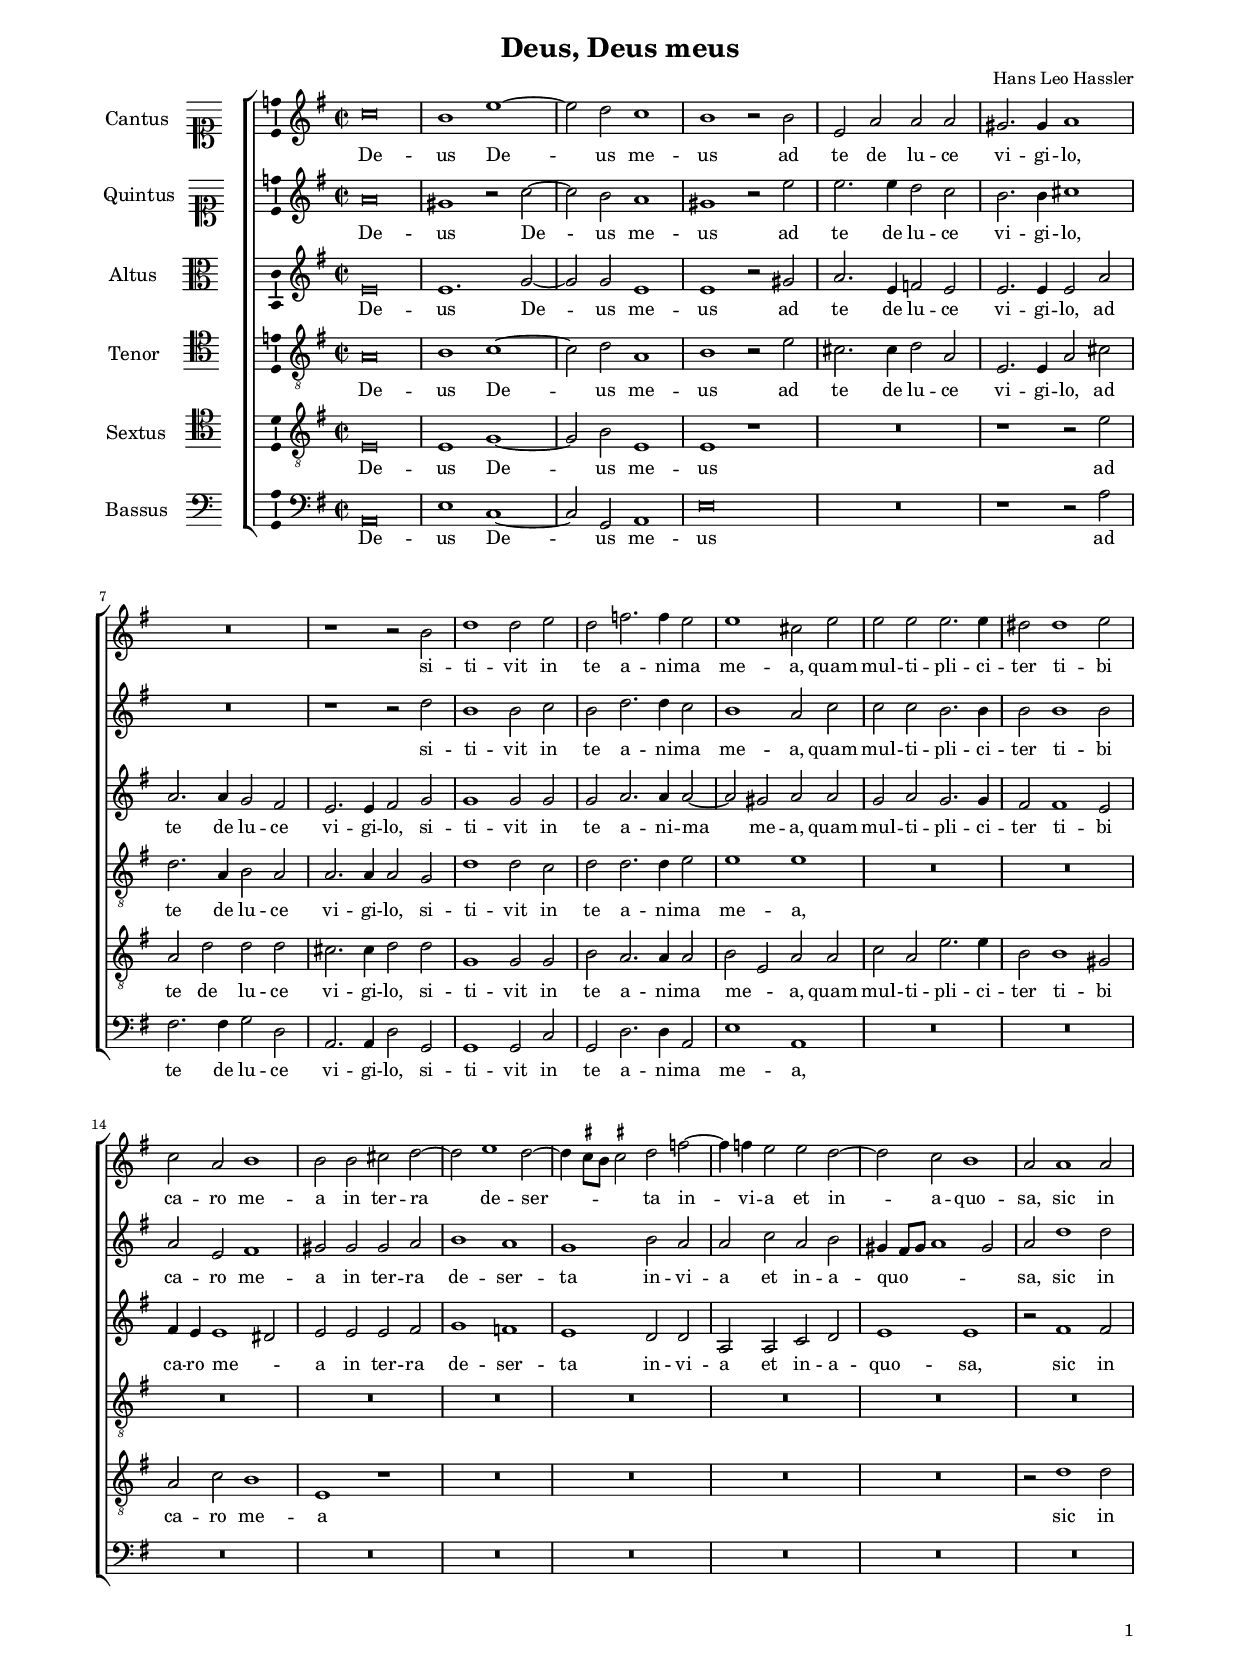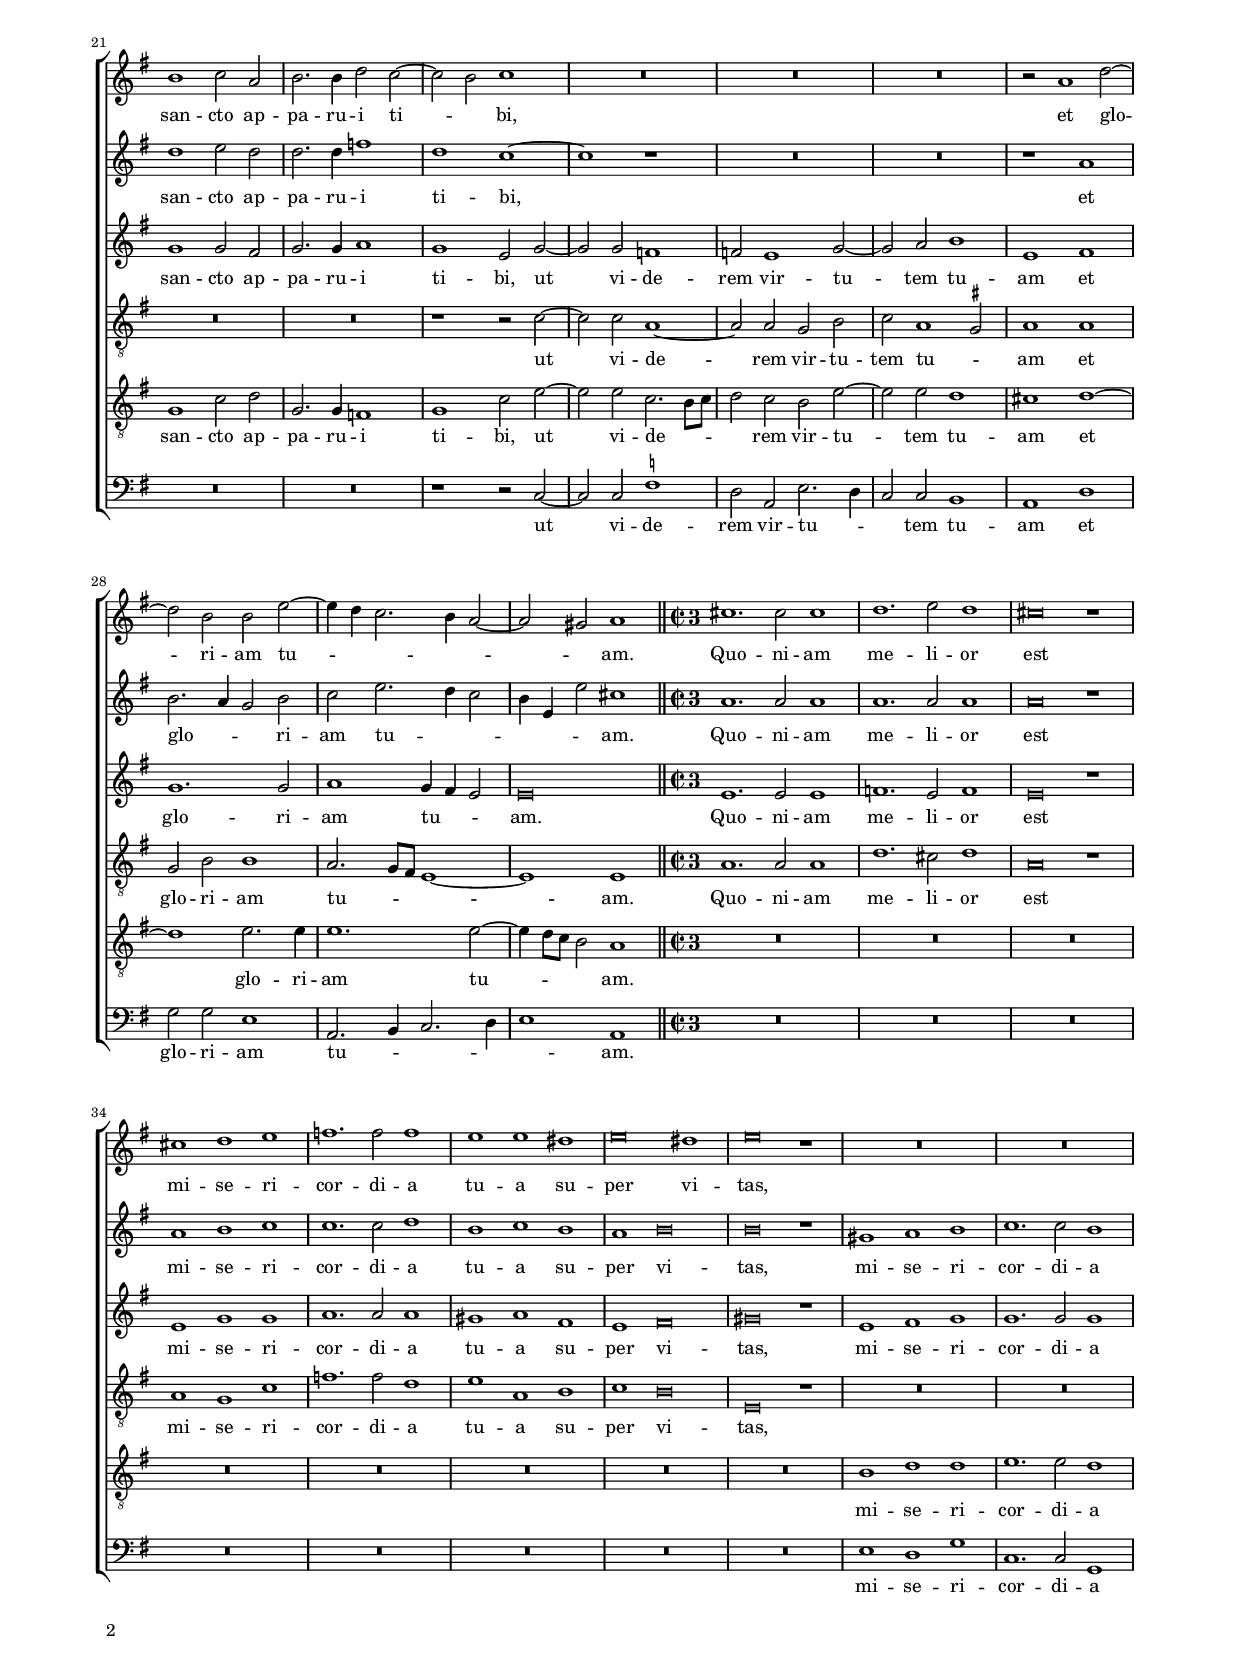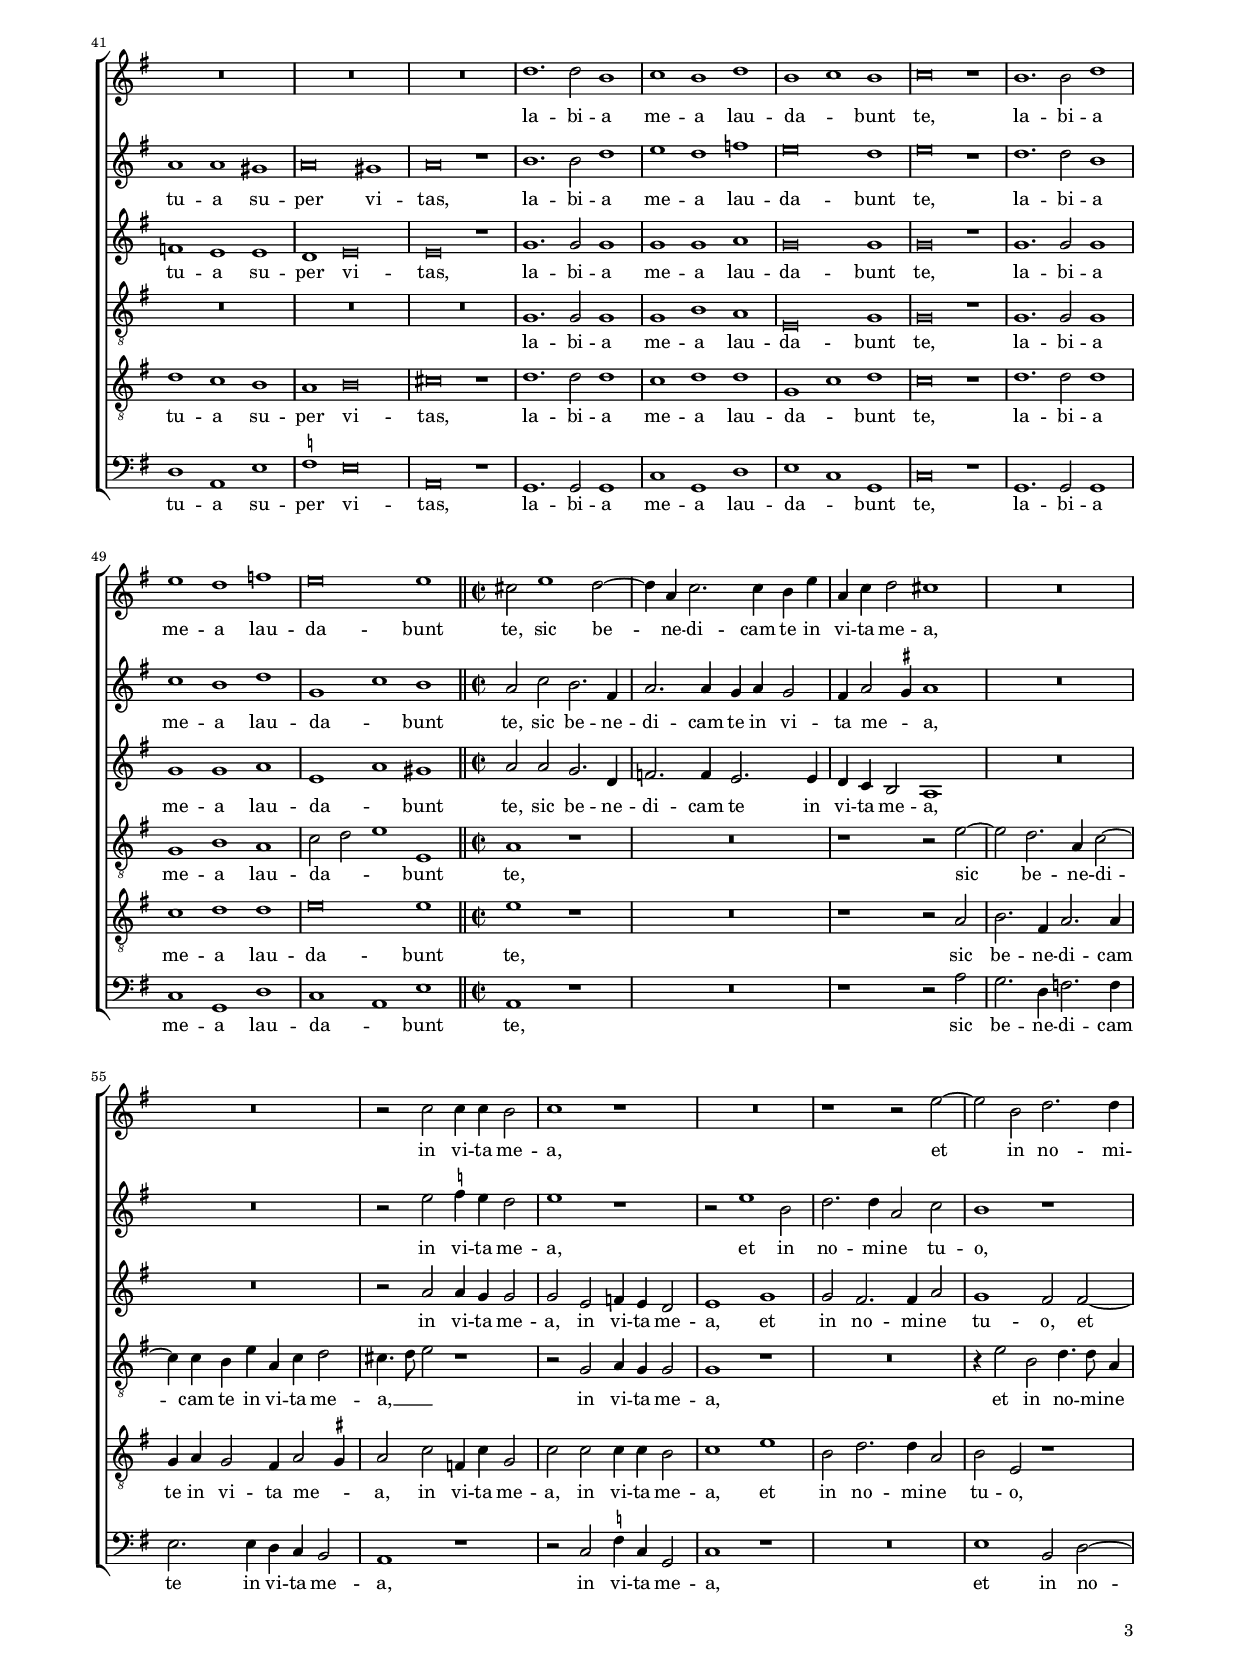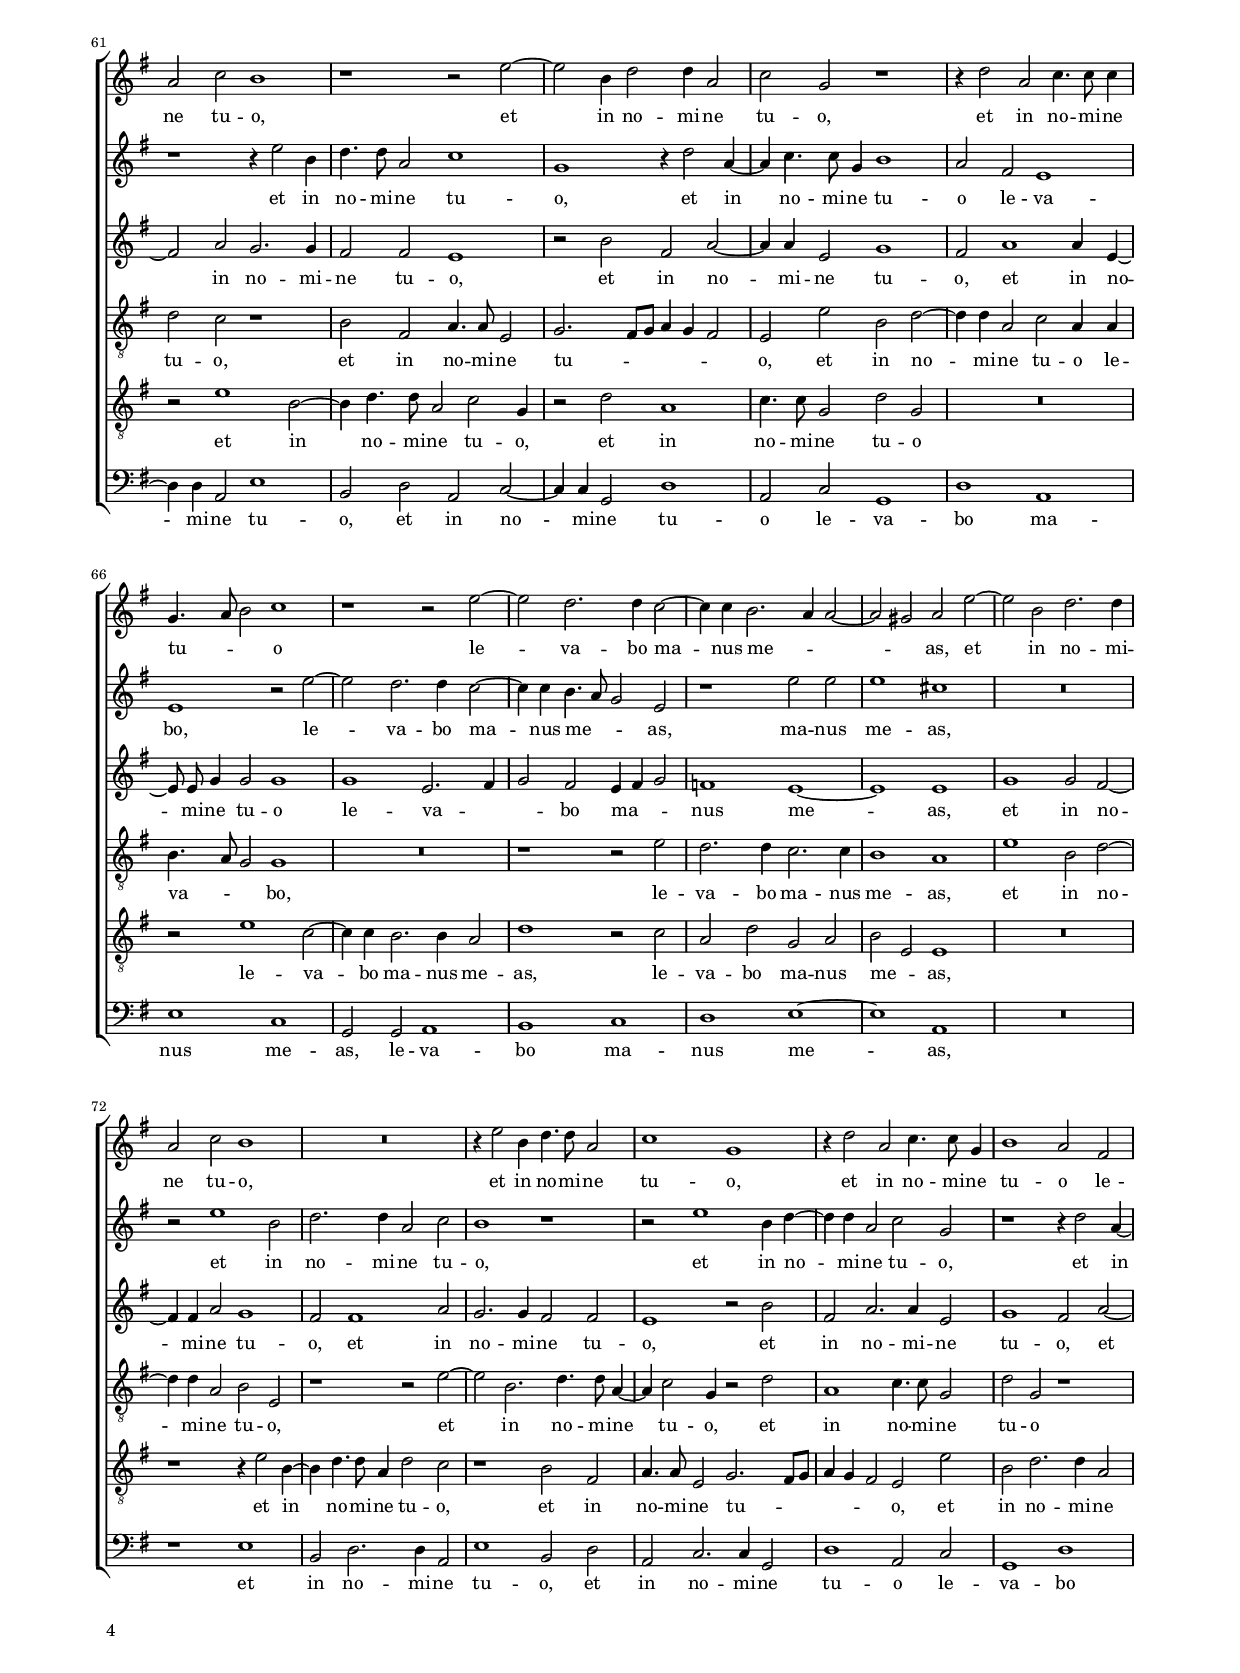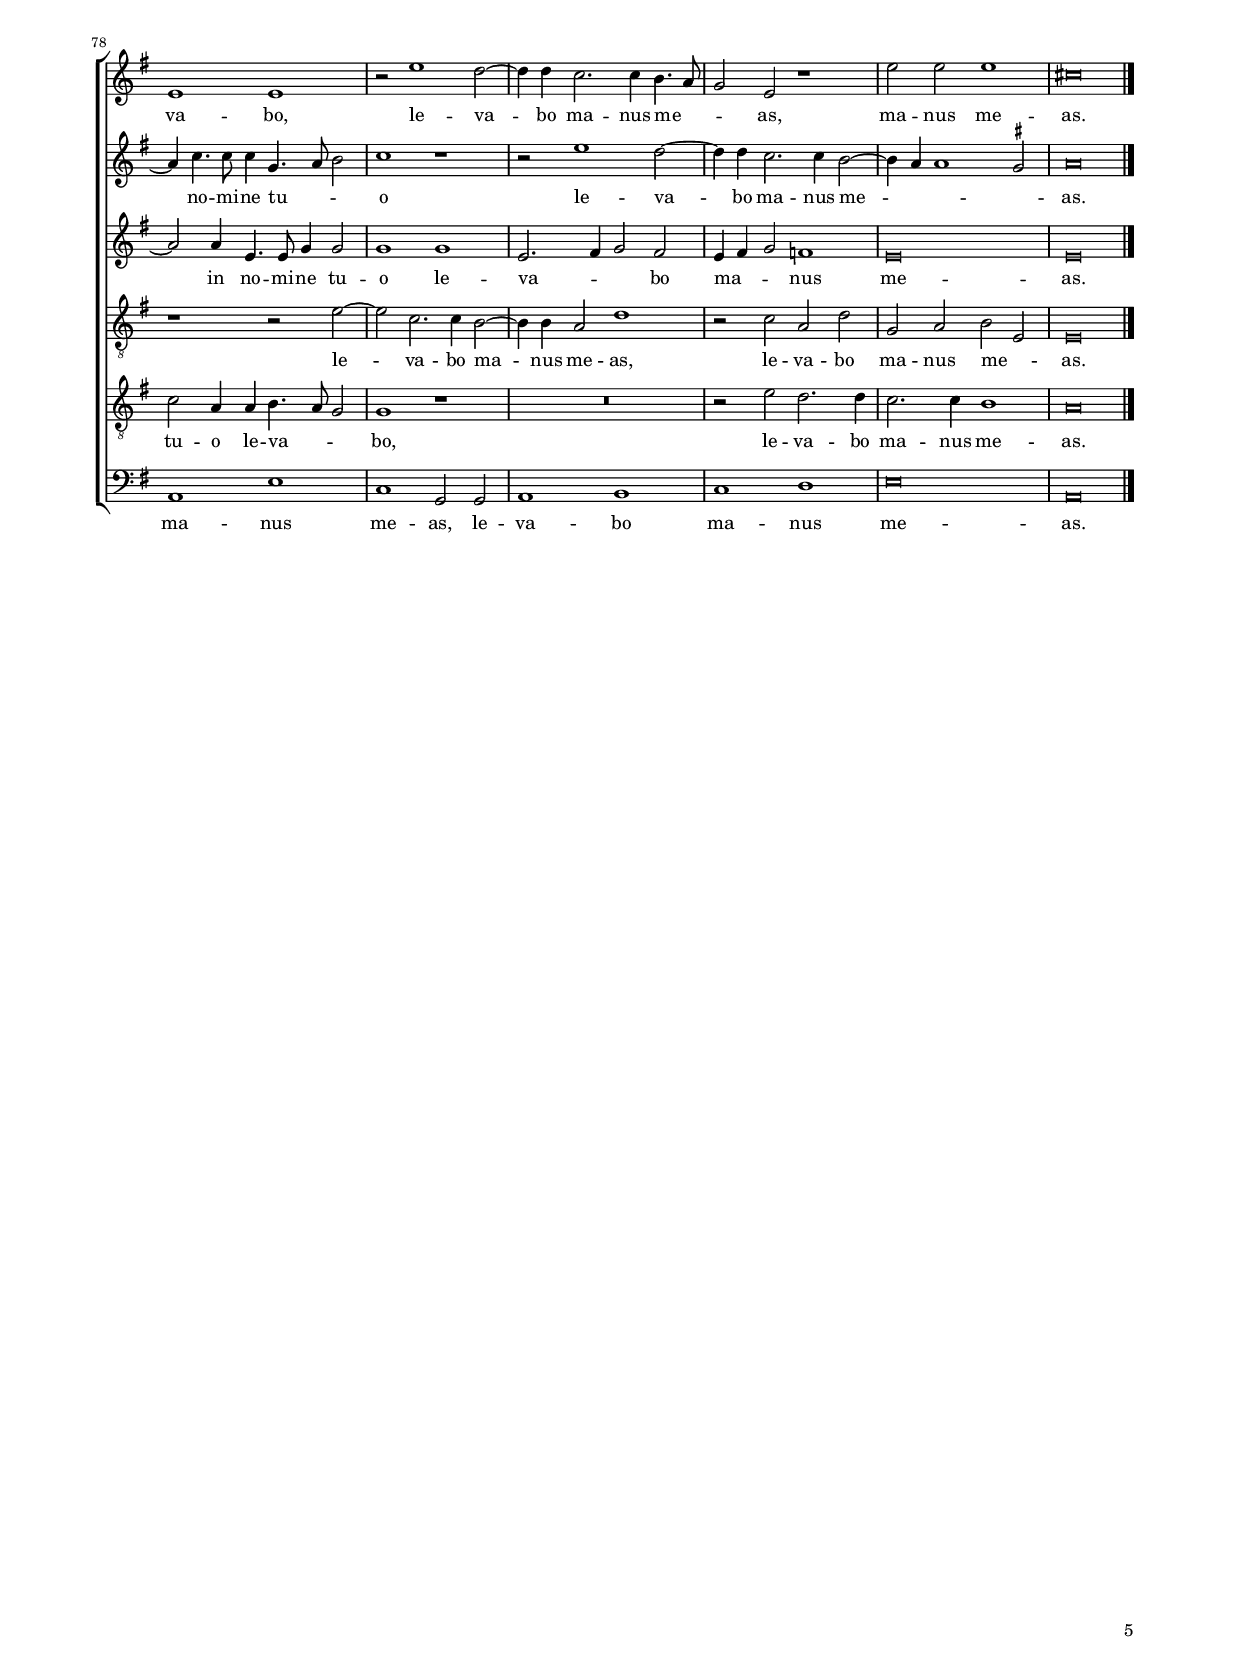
\header
{
  title="Deus, Deus meus"
  composer="Hans Leo Hassler"
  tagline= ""
}

\version "2.22.1"
\language deutsch
#(set-global-staff-size 15)
% #(set-default-paper-size "letter")
#(ly:set-option 'point-and-click #f)


\paper
	{
	top-margin = 1.5 \cm
	bottom-margin = 1 \cm
	left-margin = 1.8 \cm
	right-margin = 1.8 \cm
	ragged-bottom = ##f
	ragged-last-bottom = ##t
	print-page-number = ##f
	system-system-spacing = #'((basic-distance . 17) (minimum-distance . 14) (padding . 6) (strechability . 250))
    oddFooterMarkup=\markup   \fill-line { "" \fromproperty #'page:page-number-string }
    evenFooterMarkup=\markup  \fill-line { \fromproperty #'page:page-number-string "" }
    last-bottom-spacing = #'((basic-distance . 12) (minimum-distance . 7) (padding . 4))
%	systems-per-page = 3
%   page-count = 4
%	min-systems-per-page = 3
	}


CutCThree = {
   \newSpacingSection
   %\override Score.SpacingSpanner.common-shortest-duration = #(ly:make-moment 1 2)
   \once \override Staff.TimeSignature.stencil = #ly:text-interface::print
   \once \override Staff.TimeSignature.text =
   \markup \number { \musicglyph "timesig.C22" \vcenter "3" }
   \time 3/1
   }

ficta = { \once \set suggestAccidentals = ##t }
	
forget = #(define-music-function (music) (ly:music?) #{
	\accidentalStyle forget
	$music
	\accidentalStyle default
	#})


global = {
    % \set Staff.autoBeaming = ##f
	\key f \major
	\time 2/2 \set Score.measureLength = #(ly:make-moment 2/1)
    \set Score.tempoHideNote = ##t
    \tempo 2 = 90
    \skip 1*2*30 \bar "||"
    \CutCThree
    \tempo 1 = 90
    \skip 1*3*20 \bar "||"
    \time 2/2 \set Score.measureLength = #(ly:make-moment 2/1)
    \tempo 2 = 90
    \skip 1*2*33 \bar "|."
	}
   
incipitcantus = \markup { \score {
	{
	\set Staff.instrumentName = \markup { \fontsize #1 "Cantus" }
	\key c \major
	\clef soprano
	s4 \bar ""
	}
	\layout  {
	raggedright = ##t
	indent = 1.6 \cm
	line-width = 2.2 \cm
	\context { \Staff \remove Time_signature_engraver }
	\override Staff.Clef.Y-extent = #'(0 . 0)
	}} \hspace #1 }


incipitsextus = \markup { \score {
	{
	\set Staff.instrumentName = \markup { \fontsize #1 "Quintus" }
	\key c \major
	\clef soprano
	s4 \bar ""
	}
	\layout  {
	raggedright = ##t
	indent = 1.6 \cm
	line-width = 2.2 \cm
	\context { \Staff \remove Time_signature_engraver }
	\override Staff.Clef.Y-extent = #'(0 . 0)
	}} \hspace #1 }
      
      
incipitaltus = \markup { \score {
	{
	\set Staff.instrumentName = \markup { \fontsize #1 "Altus" }
	\key c \major
	\clef alto
	s4 \bar ""
	}
	\layout  {
	raggedright = ##t
	indent = 1.6 \cm
	line-width = 2.2 \cm
	\context { \Staff \remove Time_signature_engraver }
	\override Staff.Clef.Y-extent = #'(0 . 0)
	}} \hspace #1 }


incipittenor = \markup { \score {
	{
	\set Staff.instrumentName = \markup { \fontsize #1 "Tenor" }
	\key c \major
	\clef tenor
	s4 \bar ""
	}
	\layout  {
	raggedright = ##t
	indent = 1.6 \cm
	line-width = 2.2 \cm
	\context { \Staff \remove Time_signature_engraver }
	\override Staff.Clef.Y-extent = #'(0 . 0)
	}} \hspace #1 }
      
      
incipitquintus = \markup { \score {
	{
	\set Staff.instrumentName = \markup { \fontsize #1 "Sextus" }
	\key c \major
	\clef tenor
	s4 \bar ""
	}
	\layout  {
	raggedright = ##t
	indent = 1.6 \cm
	line-width = 2.2 \cm
	\context { \Staff \remove Time_signature_engraver }
	\override Staff.Clef.Y-extent = #'(0 . 0)
	}} \hspace #1 }
      
      
incipitbassus = \markup { \score {
	{
	\set Staff.instrumentName = \markup { \fontsize #1 "Bassus" }
	\key c \major
	\clef bass
	s4 \bar ""
	}
	\layout  {
	raggedright = ##t
	indent = 1.6 \cm
	line-width = 2.2 \cm
	\context { \Staff \remove Time_signature_engraver }
	\override Staff.Clef.Y-extent = #'(0 . 0)
	}} \hspace #1 }


cantus =  \relative c''
	{
	b\breve
	a1 d~
	d2 c b1
	a1 r2 a
%5
	d,2 g g g |
	fis2. fis4 g1 \break \noPageBreak
	R\breve
	r1 r2 a
	c1 c2 d
%10
	c2 es2. es4 d2 |
	d1 h2 d
	d2 d d2. d4
	cis2 cis1 d2 \break \noPageBreak
	b2 g a1
%15
	a2 a h c~ |
	c2 d1 c2~
	c4 \ficta h8 a \ficta h!2 c es~
	es4 es d2 d c~
	c2 b a1
%20
	g2 g1 g2 | \pageBreak
	a1 b2 g
	a2. a4 c2 b~
	b2 a b1
	R\breve
%25
	R\breve |
	R\breve
	r2 g1 c2~ \break \noPageBreak
	c2 a a d~
	d4 c b2. a4 g2~
%30
	g2 fis g1 |
% Triple time
	h1. h2 h1
	c1. d2 c1
	h\breve r1 \break \noPageBreak
	h1 c d
%35
	es1. es2 es1 |
	d1 d cis
	d\breve cis1
	d\breve r1
	R\breve.
%40
	R\breve. | \pageBreak
	R\breve.
	R\breve.
	R\breve.
	c1. c2 a1
%45
	b1 a c |
	a1 b a
	b\breve r1
	a1. a2 c1 \break \noPageBreak
	d1 c es
%50
	d\breve d1 |
% End of triple time
	h2 d1 c2~
	c4 g b2. b4 a d
	g,4 b c2 h1
	R\breve \break \noPageBreak
%55
	R\breve |
	r2 b b4 b a2
	b1 r
	R\breve
	r1 r2 d~
%60
	d2 a c2. c4 | \pageBreak
	g2 b a1
	r1 r2 d~
	d2 a4 c2 c4 g2
	b2 f r1
%65
	r4 c'2 g2 b4. b8 b4 | \break \noPageBreak
	f4. g8 a2 b1
	r1 r2 d~
	d2 c2. c4 b2~
	b4 b a2. g4 g2~
%70
	g2 fis g d'~ |
	d2 a c2. c4 \break \noPageBreak
	g2 b a1
	R\breve
	r4 d2 a4 c4. c8 g2
%75
	b1 f |
	r4 c'2 g2 b4. b8 f4
	a1 g2 e \pageBreak
	d1 d
	r2 d'1 c2~
%80
	c4 c b2. b4 a4. g8 |
	f2 d r1
	d'2 d d1
	h\breve |
	}


sextus = \relative c''
	{
	g\breve
	fis1 r2 b~
	b2 a g1
	fis1 r2 d'
%5
	d2. d4 c2 b |
	a2. a4 h1
	R\breve
	r1 r2 c
	a1 a2 b
%10
	a2 c2. c4 b2 |
	a1 g2 b
	b2 b a2. a4
	a2 a1 a2
	g2 d e1
%15
	fis2 fis fis g |
	a1 g
	f1 a2 g
	g2 b g a
	fis4 e8 fis g1 fis2
%20
	g2 c1 c2 |
	c1 d2 c
	c2. c4 es1
	c1 b~
	b1 r
%25
	R\breve |
	R\breve
	r1 g
	a2. g4 f2 a
	b2 d2. c4 b2
%30
	a4 d, d'2 h1 |
% Triple time
	g1. g2 g1
	g1. g2 g1
	g\breve r1
	g1 a b
%35
	b1. b2 c1 |
	a1 b a
	g1 a\breve
	a\breve r1
	fis1 g a
%40
	b1. b2 a1 |
	g1 g fis
	g\breve fis1
	g\breve r1
	a1. a2 c1
%45
	d1 c es |
	d\breve c1
	d\breve r1
	c1. c2 a1
	b1 a c
%50
	f,1 b a |
% End of triple time
	g2 b a2. e4
	g2. g4 f g f2
	e4 g2 \ficta fis4 g1
	R\breve
%55
	R\breve |
	r2 d' \ficta es4 d c2
	d1 r
	r2 d1 a2
	c2. c4 g2 b
%60
	a1 r |
	r1 r4 d2 a4
	c4. c8 g2 b1
	f1 r4 c'2 g4~
	g4 b4. b8 f4 a1
%65
	g2 e d1 |
	d1 r2 d'~
	d2 c2. c4 b2~
	b4 b a4. g8 f2 d
	r1 d'2 d
%70
	d1 h |
	R\breve
	r2 d1 a2
	c2. c4 g2 b
	a1 r
%75
	r2 d1 a4 c~ |
	c4 c g2 b f
	r1 r4 c'2 g4~
	g4 b4. b8 b4 f4. g8 a2
	b1 r
%80
	r2 d1 c2~ |
	c4 c b2. b4 a2~
	a4 g g1 \ficta fis2
	g\breve |
	}


altus =  \relative c'
    {
	d\breve
	d1. f2~
	f2 f d1
	d1 r2 fis
%5
	g2. d4 es2 d |
	d2. d4 d2 g
	g2. g4 f2 e
	d2. d4 e2 f
	f1 f2 f
%10
	f2 g2. g4 g2~ |
	g2 fis g g
	f2 g f2. f4
	e2 e1 d2
	e4 d d1 cis2
%15
	d2 d d e |
	f1 es
	d1 c2 c
	g2 g b c
	d1 d
%20
	r2 e1 e2 |
	f1 f2 e
	f2. f4 g1
	f1 d2 f~
	f2 f es1
%25
	es2 d1 f2~ |
	f2 g a1
	d,1 e
	f1. f2
	g1 f4 e d2
%30
	d\breve |
% Triple time
	d1. d2 d1
	es1. d2 es1
	d\breve r1
	d1 f f
%35
	g1. g2 g1 |
	fis1 g e
	d1 e\breve
	fis\breve r1
	d1 e f
%40
	f1. f2 f1 |
	es1 d d
	c1 d\breve
	d\breve r1
	f1. f2 f1
%45
	f1 f g |
	f\breve f1
	f\breve r1
	f1. f2 f1
	f1 f g
%50
	d1 g fis |
% End of triple time
	g2 g f2. c4
	es2. es4 d2. d4
	c4 b a2 g1
	R\breve
%55
	R\breve |
	r2 g' g4 f f2
	f2 d es4 d c2
	d1 f
	f2 e2. e4 g2
%60
	f1 e2 e~ |
	e2 g f2. f4
	e2 e d1
	r2 a' e g~
	g4 g4 d2 f1
%65
	e2 g1 g4 d~ |
    \autoBeamOff d8 d8 \autoBeamOn f4 f2 f1
	f1 d2. e4
	f2 e d4 e f2
	es1 d~
%70
	d1 d |
	f1 f2 e~
	e4 e4 g2 f1
	e2 e1 g2
	f2. f4 e2 e
%75
	d1 r2 a' |
	e2 g2. g4 d2
	f1 e2 g~
	g2 g4 d4. d8 f4 f2
	f1 f
%80
	d2. e4 f2 e |
	d4 e f2 es1
	d\breve
	d\breve |
	}


tenor =  \relative c'
	{
	g\breve
	a1 b~
	b2 c g1
	a1 r2 d
%5
	h2. h4 c2 g |
	d2. d4 g2 h
	c2. g4 a2 g
	g2. g4 g2 f
	c'1 c2 b
%10
	c2 c2. c4 d2 |
	d1 d
	R\breve
	R\breve
	R\breve
%15
	R\breve |
	R\breve
	R\breve
	R\breve
	R\breve
%20
	R\breve |
	R\breve
	R\breve
	r1 r2 b~
	b2 b g1~
%25
	g2 g f a |
	b2 g1 \ficta fis2
	g1 g
	f2 a a1
	g2. f8 e d1~
%30
	d1 d |
% Triple time
	g1. g2 g1
	c1. h2 c1
	g\breve r1
	g1 f b
%35
	es1. es2 c1 |
	d1 g, a
	b1 a\breve
	d,\breve r1
	R\breve.
%40
	R\breve. |
	R\breve.
	R\breve.
	R\breve.
	f1. f2 f1
%45
	f1 a g |
	d\breve f1
	f\breve r1
	f1. f2 f1
	f1 a g
%50
	b2 c d1 d, |
% End of triple time
    g1 r
	R\breve
	r1 r2 d'~
	d2 c2. g4 b2~
%55
	b4 b a d g, b c2 |
	h4. c8 d2 r1
	r2 f, g4 f f2
	f1 r
	R\breve
%60
	r4 d'2 a2 c4. c8 g4 |
	c2 b r1
	a2 e g4. g8 d2
	f2. e8 f g4 f e2
	d2 d' a c~
%65
	c4 c g2 b2 g4 g |
	a4. g8 f2 f1
	R\breve
	r1 r2 d'
	c2. c4 b2. b4
%70
	a1 g |
	d'1 a2 c~
	c4 c g2 a d,
	r1 r2 d'~
	d2 a2. c4. c8 g4~
%75
	g4 b2 f4 r2 c' |
	g1 b4. b8 f2
	c'2 f, r1
	r1 r2 d'~
	d2 b2. b4 a2~
%80
	a4 a g2 c1 |
	r2 b g c
	f,2 g a d,
	d\breve |
	}


quintus  =  \relative c'
	{
	d,\breve
	d1 f~
	f2 a d,1
	d1 r
%5
	R\breve |
	r1 r2 d'
	g,2 c c c
	h2. h4 c2 c
	f,1 f2 f
%10
	a2 g2. g4 g2 |
	a2 d, g g
	b2 g d'2. d4
	a2 a1 fis2
	g2 b a1
%15
	d,1 r |
	R\breve
	R\breve
	R\breve
	R\breve
%20
	r2 c'1 c2 |
	f,1 b2 c
	f,2. f4 es1
	f1 b2 d~
	d2 d b2. a8 b
%25
	c2 b a d~ |
	d2 d c1
	h1 c~
	c1 d2. d4
	d1. d2~
%30
	d4 c8 b a2 g1 |
% Triple time
	R\breve.
	R\breve.
	R\breve.
	R\breve.
%35
	R\breve. |
	R\breve.
	R\breve.
	R\breve.
	a1 c c
%40
	d1. d2 c1 |
	c1 b a
	g1 a\breve
	h\breve r1
	c1. c2 c1
%45
	b1 c c |
	f,1 b c
	b\breve r1
	c1. c2 c1
	b1 c c
%50
	d\breve d1 |
% End of triple time
	d1 r
	R\breve
	r1 r2 g,
	a2. e4 g2. g4
%55
	f4 g f2 e4 g2 \ficta fis4 |
	g2 b es,4 b' f2
	b2 b b4 b a2
	b1 d
	a2 c2. c4 g2
%60
	a2 d, r1 |
	r2 d'1 a2~
	a4 c4. c8 g2 b2 f4
	r2 c' g1
	b4. b8 f2 c' f,
%65
	R\breve |
	r2 d'1 b2~
	b4 b a2. a4 g2
	c1 r2 b
	g2 c f, g
%70
	a2 d, d1 |
	R\breve
	r1 r4 d'2 a4~
	a4 c4. c8 g4 c2 b2
	r1 a2 e
%75
	g4. g8 d2 f2. e8 f |
	g4 f e2 d d'
	a2 c2. c4 g2
	b2 g4 g a4. g8 f2
	f1 r
%80
	R\breve |
	r2 d' c2. c4
	b2. b4 a1
	g\breve |
	}


bassus  =  \relative c
	{
	g\breve
	d'1 b~
	b2 f g1
	d'\breve
%5
	R\breve |
	r1 r2 g
	e2. e4 f2 c
	g2. g4 c2 f,
	f1 f2 b
%10
	f2 c'2. c4 g2 |
	d'1 g,
	R\breve
	R\breve
	R\breve
%15
	R\breve |
	R\breve
	R\breve
	R\breve
	R\breve
%20
	R\breve |
	R\breve
	R\breve
	r1 r2 b~
	b2 b \ficta es1
%25
	c2 g d'2. c4 |
	b2 b a1
	g1 c
	f2 f d1
	g,2. a4 b2. c4
%30
	d1 g, |
% Triple time
	R\breve.
	R\breve.
	R\breve.
	R\breve.
%35
	R\breve. |
	R\breve.
	R\breve.
	R\breve.
	d'1 c f
%40
	b,1. b2 f1 |
	c'1 g d'
	\ficta es1 d\breve
	g,\breve r1
	f1. f2 f1
%45
	b1 f c' |
	d1 b f
	b\breve r1
	f1. f2 f1
	b1 f c'
%50
	b1 g d' |
% End of triple time
	g,1 r
	R\breve
	r1 r2 g'
	f2. c4 es2. es4
%55
	d2. d4 c4 b a2 |
	g1 r
	r2 b \ficta es4 b f2
	b1 r
	R\breve
%60
	d1 a2 c~ |
	c4 c g2 d'1
	a2 c g b~
	b4 b f2 c'1
	g2 b f1
%65
	c'1 g |
	d'1 b
	f2 f g1
	a1 b
	c1 d~
%70
	d1 g, |
	R\breve
	r1 d'
	a2 c2. c4 g2
	d'1 a2 c
%75
	g2 b2. b4 f2 |
	c'1 g2 b
	f1 c'
	g1 d'
	b1 f2 f
%80
	g1 a |
	b1 c
	d\breve
	g,\breve |
	}


lyricscantus = \lyricmode {
	De -- us De -- us me -- us
    ad te de lu -- ce vi -- gi -- lo,
    si -- ti -- vit in te a -- ni -- ma me -- a,
    quam mul -- ti -- pli -- ci -- ter ti -- bi ca -- ro me -- a 
    in ter -- ra de -- ser -- _ _ _ ta in -- vi -- a et in -- a -- quo -- sa,
    sic in san -- cto ap -- pa -- ru -- i ti -- _ bi,
    et glo -- ri -- am tu -- _ _ _ _ _ am.
    Quo -- ni -- am me -- li -- or est mi -- se -- ri -- cor -- di -- a tu -- a su -- per vi -- tas,
    la -- bi -- a me -- a lau -- da -- _ bunt te,
    la -- bi -- a me -- a lau -- da -- bunt te,
    sic be -- ne -- di -- cam te in vi -- ta me -- a,
    in vi -- ta me -- a,
    et in no -- mi -- ne tu -- o,
    et in no -- mi -- ne tu -- o,
    et in no -- mi -- ne tu -- _ _ o
    le -- va -- bo ma -- nus me -- _ _ _ as,
    et in no -- mi -- ne tu -- o,
    et in no -- mi -- ne tu -- o,
    et in no -- mi -- ne tu -- o
    le -- va -- bo,
    le -- va -- bo ma -- nus me -- _ _ as,
    ma -- nus me -- as.
	}


lyricssextus = \lyricmode {
	De -- us De -- us me -- us
    ad te de lu -- ce vi -- gi -- lo,
    si -- ti -- vit in te a -- ni -- ma me -- a,
    quam mul -- ti -- pli -- ci -- ter ti -- bi ca -- ro me -- a 
    in ter -- ra de -- ser -- ta in -- vi -- a et in -- a -- quo -- _ _ _ _ sa,
    sic in san -- cto ap -- pa -- ru -- i ti -- bi,
    et glo -- _ _ ri -- am tu -- _ _ _ _ _ am.
    Quo -- ni -- am me -- li -- or est mi -- se -- ri -- cor -- di -- a tu -- a su -- per vi -- tas,
    mi -- se -- ri -- cor -- di -- a tu -- a su -- per vi -- tas,
    la -- bi -- a me -- a lau -- da -- bunt te,
    la -- bi -- a me -- a lau -- da -- _ bunt te,
    sic be -- ne -- di -- cam te in vi -- ta me -- _ a,
    in vi -- ta me -- a,
    et in no -- mi -- ne tu -- o,
    et in no -- mi -- ne tu -- o,
    et in no -- mi -- ne tu -- o
    le -- va -- bo,
    le -- va -- bo ma -- nus me -- _ _ as,
    ma -- nus me -- as,
    et in no -- mi -- ne tu -- o,
    et in no -- mi -- ne tu -- o,
    et in no -- mi -- ne tu -- _ _ o
    le -- va -- bo ma -- nus me -- _ _ _ as.
	}


lyricsaltus = \lyricmode {
	De -- us De -- us me -- us
    ad te de lu -- ce vi -- gi -- lo,
    ad te de lu -- ce vi -- gi -- lo,
    si -- ti -- vit in te a -- ni -- ma me -- a,
    quam mul -- ti -- pli -- ci -- ter ti -- bi ca -- ro me -- _ a 
    in ter -- ra de -- ser -- ta in -- vi -- a et in -- a -- quo -- sa,
    sic in san -- cto ap -- pa -- ru -- i ti -- bi,
    ut vi -- de -- rem vir -- tu -- tem tu -- am et glo -- ri -- am tu -- _ _ am.
    Quo -- ni -- am me -- li -- or est 
    mi -- se -- ri -- cor -- di -- a tu -- a su -- per vi -- tas,
    mi -- se -- ri -- cor -- di -- a tu -- a su -- per vi -- tas,
    la -- bi -- a me -- a lau -- da -- bunt te,
    la -- bi -- a me -- a lau -- da -- _ bunt te,
    sic be -- ne -- di -- cam te in vi -- ta me -- a,
    in vi -- ta me -- a,
    in vi -- ta me -- a,
    et in no -- mi -- ne tu -- o,
    et in no -- mi -- ne tu -- o,
    et in no -- mi -- ne tu -- o,
    et in no -- mi -- ne tu -- o
    le -- va -- _ _ bo ma -- _ _ nus me -- as,
    et in no -- mi -- ne tu -- o,
    et in no -- mi -- ne tu -- o,
    et in no -- mi -- ne tu -- o,
    et in no -- mi -- ne tu -- o
    le -- va -- _ _ bo ma -- _ _ nus me -- as.
	}
	

lyricstenor = \lyricmode {
	De -- us De -- us me -- us
    ad te de lu -- ce vi -- gi -- lo,
    ad te de lu -- ce vi -- gi -- lo,
    si -- ti -- vit in te a -- ni -- ma me -- a,
    ut vi -- de -- rem vir -- tu -- tem tu -- _ am et glo -- ri -- am tu -- _ _ _ am.
    Quo -- ni -- am me -- li -- or est mi -- se -- ri -- cor -- di -- a tu -- a su -- per vi -- tas,
    la -- bi -- a me -- a lau -- da -- bunt te,
    la -- bi -- a me -- a lau -- da -- _ _ bunt te,
    sic be -- ne -- di -- cam te in vi -- ta me -- a, __ _ _
    in vi -- ta me -- a,
    et in no -- mi -- ne tu -- o,
    et in no -- mi -- ne tu -- _ _ _ _ _ o,
    et in no -- mi -- ne tu -- o
    le -- va -- _ _ bo,
    le -- va -- bo ma -- nus me -- as,
    et in no -- mi -- ne tu -- o,
    et in no -- mi -- ne tu -- o,
    et in no -- mi -- ne tu -- o
    le -- va -- bo ma -- nus me -- as,
    le -- va -- bo ma -- nus me -- _ as.
	}


lyricsquintus = \lyricmode {
	De -- us De -- us me -- us
    ad te de lu -- ce vi -- gi -- lo,
    si -- ti -- vit in te a -- ni -- ma me -- _ a,
    quam mul -- ti -- pli -- ci -- ter ti -- bi ca -- ro me -- a
    sic in san -- cto ap -- pa -- ru -- i ti -- bi,
    ut vi -- de -- _ _ _ rem vir -- tu -- tem tu -- am et glo -- ri -- am tu -- _ _ _ am.
    mi -- se -- ri -- cor -- di -- a tu -- a su -- per vi -- tas,
    la -- bi -- a me -- a lau -- da -- _ bunt te,
    la -- bi -- a me -- a lau -- da -- bunt te,
    sic be -- ne -- di -- cam te in vi -- ta me -- _ a,
    in vi -- ta me -- a,
    in vi -- ta me -- a,
    et in no -- mi -- ne tu -- o,
    et in no -- mi -- ne tu -- o,
    et in no -- mi -- ne tu -- o
    le -- va -- bo ma -- nus me -- as,
    le -- va -- bo ma -- nus me -- _ as,
    et in no -- mi -- ne tu -- o,
    et in no -- mi -- ne tu -- _ _ _ _ _ o,
    et in no -- mi -- ne tu -- o
    le -- va -- _ _ bo,
    le -- va -- bo ma -- nus me -- as.
	}


lyricsbassus = \lyricmode {
	De -- us De -- us me -- us
    ad te de lu -- ce vi -- gi -- lo,
    si -- ti -- vit in te a -- ni -- ma me -- a,
    ut vi -- de -- rem vir -- tu -- _ _ tem tu -- am et glo -- ri -- am tu -- _ _ _ _ am.
    mi -- se -- ri -- cor -- di -- a tu -- a su -- per vi -- tas,
    la -- bi -- a me -- a lau -- da -- _ bunt te,
    la -- bi -- a me -- a lau -- da -- _ bunt te,
    sic be -- ne -- di -- cam te in vi -- ta me -- a,
    in vi -- ta me -- a,
    et in no -- mi -- ne tu -- o,
    et in no -- mi -- ne tu -- o
    le -- va -- bo ma -- nus me -- as,
    le -- va -- bo ma -- nus me -- as,
    et in no -- mi -- ne tu -- o,
    et in no -- mi -- ne tu -- o
    le -- va -- bo ma -- nus me -- as,
    le -- va -- bo ma -- nus me -- as.
	}


\score
{  
	\transpose f g {
	\new ChoirStaff \with { \override StaffGrouper.staff-staff-spacing.basic-distance = #12 }
	<<

	\new Staff << \global
	\new Voice="v1" {
		\set Staff.instrumentName=\incipitcantus
		\set Staff.midiInstrument = "reed organ"
		\clef violin
		\cantus }
	\new Lyrics \lyricsto "v1" {\lyricscantus }
	>>


	\new Staff << \global
	\new Voice="v6" {
		\set Staff.instrumentName=\incipitsextus
		\set Staff.midiInstrument = "reed organ"
		\clef violin 
		\sextus}
	\new Lyrics \lyricsto "v6" {\lyricssextus }
	>>


	\new Staff << \global
	\new Voice="v2" {
		\set Staff.instrumentName=\incipitaltus
		\set Staff.midiInstrument = "reed organ"
		\clef violin 
		\altus}
	\new Lyrics \lyricsto "v2" {\lyricsaltus }
	>>


	\new Staff << \global
	\new Voice="v3" {
		\set Staff.instrumentName=\incipittenor
		\set Staff.midiInstrument = "reed organ"
		\clef "G_8"
		\tenor }
	\new Lyrics \lyricsto "v3" {\lyricstenor }
	>>


	\new Staff << \global
	\new Voice="v5" {
		\set Staff.instrumentName=\incipitquintus
		\set Staff.midiInstrument = "reed organ"
		\clef "G_8"
		\quintus}
	\new Lyrics \lyricsto "v5" {\lyricsquintus }
	>>


	\new Staff << \global
	\new Voice="v4" {
		\set Staff.instrumentName=\incipitbassus
		\set Staff.midiInstrument = "reed organ"
		\clef bass 
		\bassus }
	\new Lyrics \lyricsto "v4" {\lyricsbassus}
	>>

	>>
	} % transpose

	\layout
	{
	indent = 2.5 \cm
%	\context { \Lyrics \override VerticalAxisGroup.nonstaff-relatedstaff-spacing.padding = #2 }
%	\context { \Lyrics \override LyricText.font-size = #1 }
	\context { \Staff \override TimeSignature.break-visibility = #end-of-line-invisible }
    \context { \Staff \consists "Ambitus_engraver" }
%	\context { \Voice \override Slur.transparent = ##t }
	\context { \Score \override BarNumber.padding = #2 }
	\context { \Voice \override NoteHead.style = #'baroque }
	}

\midi
	{
	}

}


% EOF
